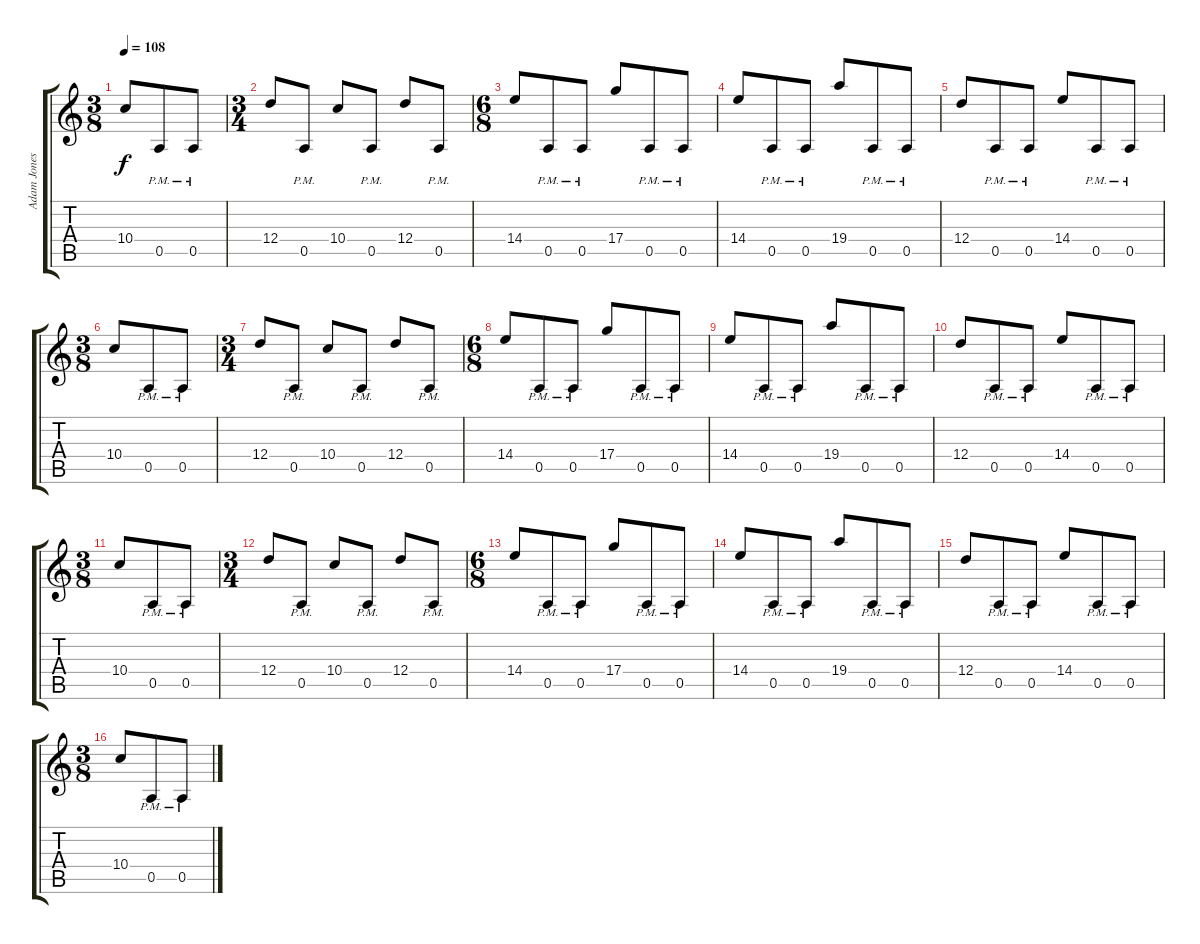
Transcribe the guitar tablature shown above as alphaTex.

\track ("Adam Jones" "Adam Jones") {instrument overdrivenguitar}
\staff {score tabs}
\tuning (E4 B3 G3 D3 A2 D2) {hide}
\ts (3 8)
\tempo 108
\clef g2
\ks c
10.4.8{dy f} 0.5{pm}.8 0.5{pm}.8 |
\ts (3 4)
12.4.8 0.5{pm}.8 10.4.8 0.5{pm}.8 12.4.8 0.5{pm}.8 |
\ts (6 8)
14.4.8 0.5{pm}.8 0.5{pm}.8 17.4.8 0.5{pm}.8 0.5{pm}.8 |
14.4.8 0.5{pm}.8 0.5{pm}.8 19.4.8 0.5{pm}.8 0.5{pm}.8 |
12.4.8 0.5{pm}.8 0.5{pm}.8 14.4.8 0.5{pm}.8 0.5{pm}.8 |
\ts (3 8)
10.4.8 0.5{pm}.8 0.5{pm}.8 |
\ts (3 4)
12.4.8 0.5{pm}.8 10.4.8 0.5{pm}.8 12.4.8 0.5{pm}.8 |
\ts (6 8)
14.4.8 0.5{pm}.8 0.5{pm}.8 17.4.8 0.5{pm}.8 0.5{pm}.8 |
14.4.8 0.5{pm}.8 0.5{pm}.8 19.4.8 0.5{pm}.8 0.5{pm}.8 |
12.4.8 0.5{pm}.8 0.5{pm}.8 14.4.8 0.5{pm}.8 0.5{pm}.8 |
\ts (3 8)
10.4.8 0.5{pm}.8 0.5{pm}.8 |
\ts (3 4)
12.4.8 0.5{pm}.8 10.4.8 0.5{pm}.8 12.4.8 0.5{pm}.8 |
\ts (6 8)
14.4.8 0.5{pm}.8 0.5{pm}.8 17.4.8 0.5{pm}.8 0.5{pm}.8 |
14.4.8 0.5{pm}.8 0.5{pm}.8 19.4.8 0.5{pm}.8 0.5{pm}.8 |
12.4.8 0.5{pm}.8 0.5{pm}.8 14.4.8 0.5{pm}.8 0.5{pm}.8 |
\ts (3 8)
10.4.8 0.5{pm}.8 0.5{pm}.8
